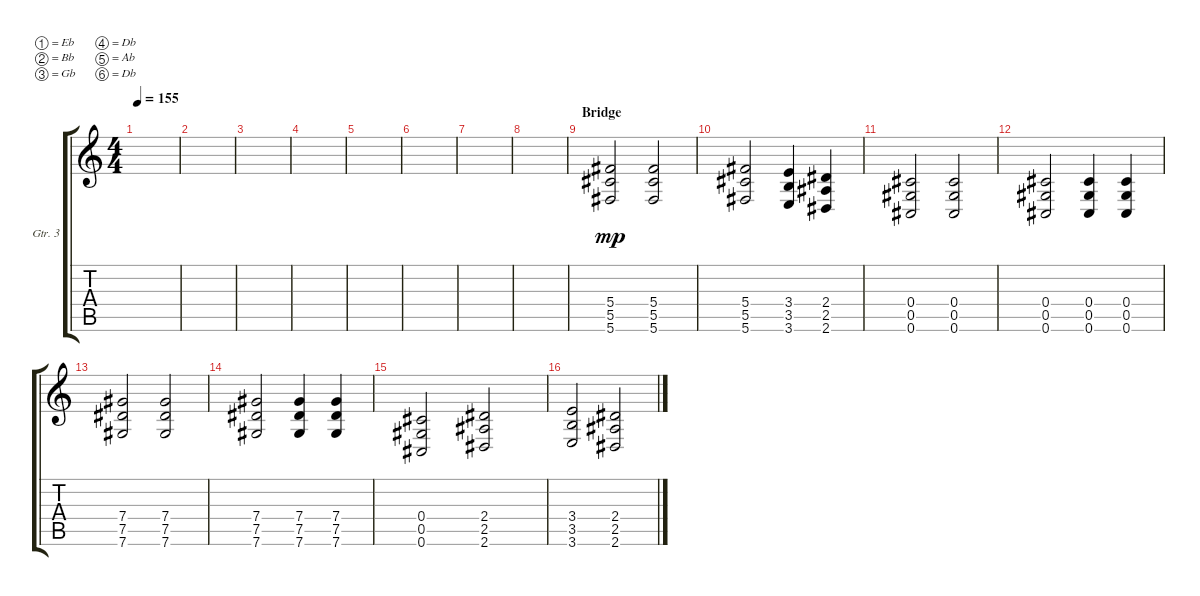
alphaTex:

\defaultSystemsLayout 4
\bracketExtendMode groupsimilarinstruments
\firstSystemTrackNameOrientation horizontal
\otherSystemsTrackNameOrientation horizontal
\track ("Electric Guitar" "Gtr. 3") {instrument distortionguitar}
\staff {score tabs}
\tuning (Eb4 Bb3 Gb3 Db3 Ab2 Db2)
\ts (4 4)
\tempo 155
\clef g2
\ks c
|
|
|
|
|
|
|
|
\section ("" "Bridge")
(5.6 5.5 5.4).2{dy mp} (5.4 5.5 5.6).2 |
(5.6 5.5 5.4).2 (3.4 3.5 3.6).4 (2.6 2.5 2.4).4 |
(0.4 0.5 0.6).2 (0.6 0.5 0.4).2 |
(0.4 0.5 0.6).2 (0.6 0.5 0.4).4 (0.4 0.5 0.6).4 |
(7.6 7.5 7.4).2 (7.4 7.5 7.6).2 |
(7.6 7.5 7.4).2 (7.4 7.5 7.6).4 (7.5 7.4 7.6).4 |
(0.6 0.5 0.4).2 (2.5 2.6 2.4).2 |
(3.4 3.5 3.6).2 (2.6 2.5 2.4).2
